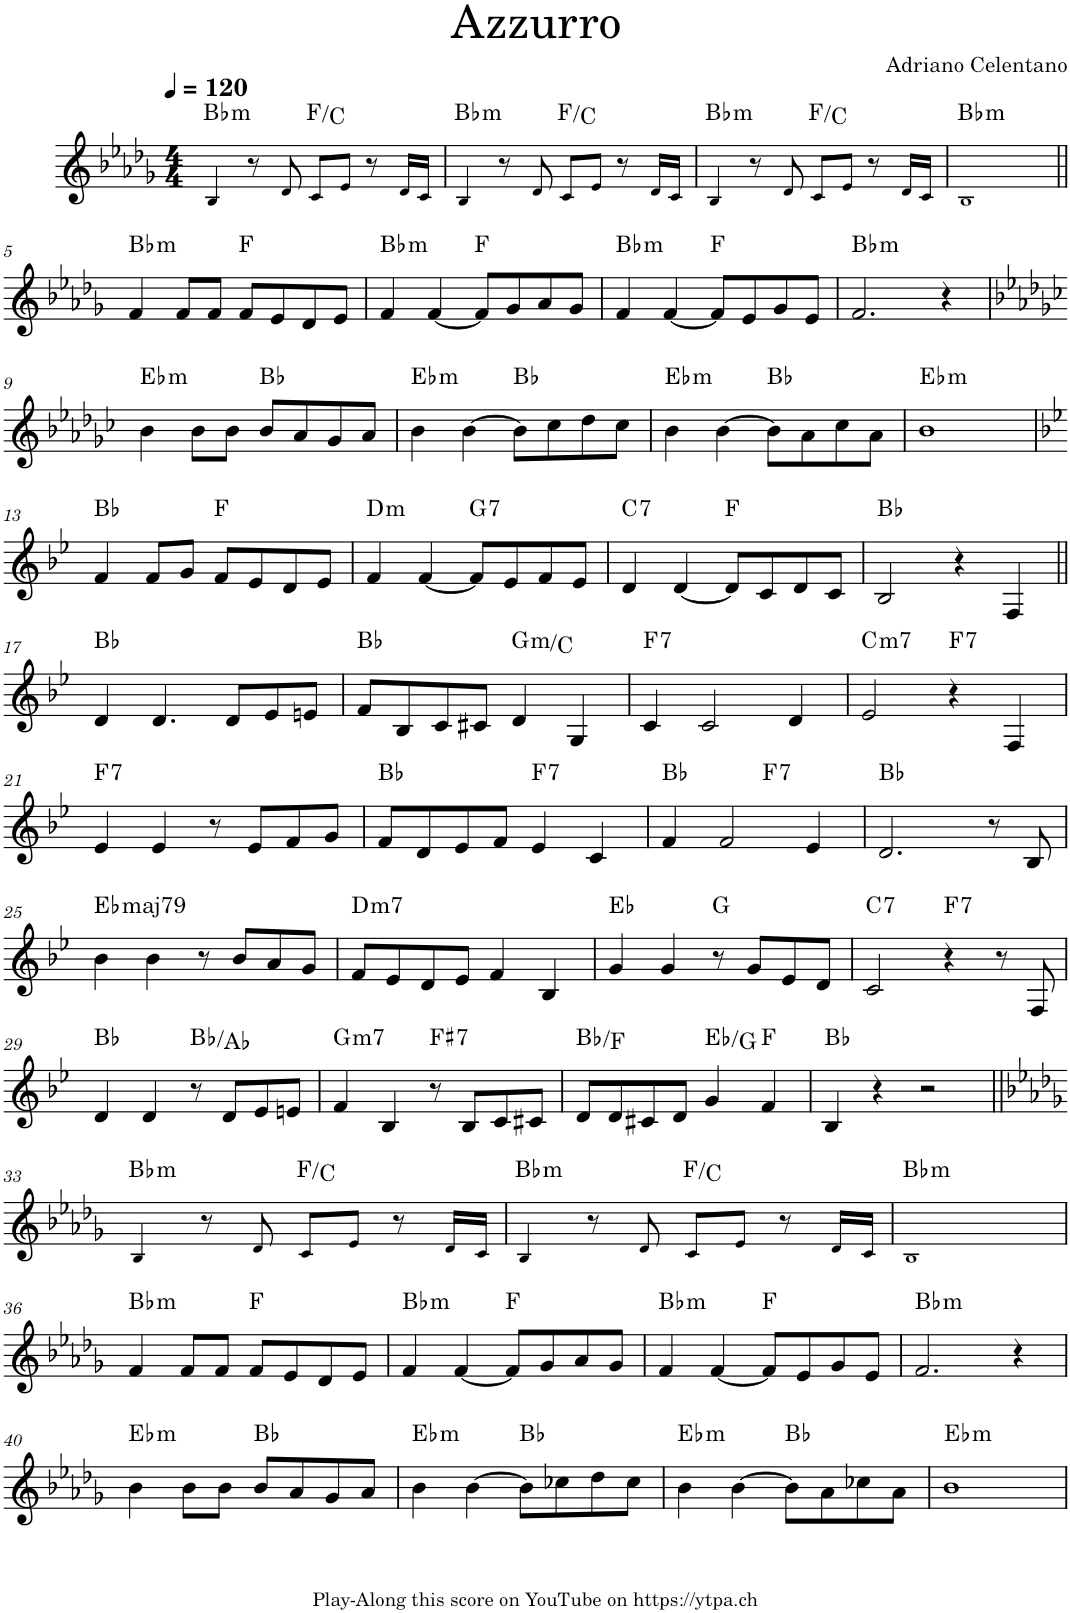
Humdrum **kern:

**kern	**harte
*part1	*part1
*staff1	*
*I"Piano	*
*I'Pno.	*
*clefG2	*
*k[b-e-a-d-g-]	*
*M4/4	*
*MM120	*
=1	=1
!	!LO:H:kt=m
4B-!/	Bb:min
8r	.
8d-!/	.
8c!/L	F:maj/5
8e-!/J	.
8r	.
16d-!/LL	.
16c!/JJ	.
=2	=2
!	!LO:H:kt=m
4B-!/	Bb:min
8r	.
8d-!/	.
8c!/L	F:maj/5
8e-!/J	.
8r	.
16d-!/LL	.
16c!/JJ	.
=3	=3
!	!LO:H:kt=m
4B-!/	Bb:min
8r	.
8d-!/	.
8c!/L	F:maj/5
8e-!/J	.
8r	.
16d-!/LL	.
16c!/JJ	.
=4	=4
!	!LO:H:kt=m
1B-!	Bb:min
!!LO:LB:g=z
=5||	=5||
!	!LO:H:kt=m
4f/	Bb:min
8f/L	.
8f/J	.
8f/L	F:maj
8e-/	.
8d-/	.
8e-/J	.
=6	=6
!	!LO:H:kt=m
4f/	Bb:min
[4f/	.
8f/L]	F:maj
8g-/	.
8a-/	.
8g-/J	.
=7	=7
!	!LO:H:kt=m
4f/	Bb:min
[4f/	.
8f/L]	F:maj
8e-/	.
8g-/	.
8e-/J	.
=8	=8
!	!LO:H:kt=m
2.f/	Bb:min
4r	.
!!LO:LB:g=z
=9	=9
*k[b-e-a-d-g-c-]	*
!	!LO:H:kt=m
4b-\	Eb:min
8b-\L	.
8b-\J	.
8b-/L	Bb:maj
8a-/	.
8g-/	.
8a-/J	.
=10	=10
!	!LO:H:kt=m
4b-\	Eb:min
[4b-\	.
8b-\L]	Bb:maj
8cc-\	.
8dd-\	.
8cc-\J	.
=11	=11
!	!LO:H:kt=m
4b-\	Eb:min
[4b-\	.
8b-\L]	Bb:maj
8a-\	.
8cc-\	.
8a-\J	.
=12	=12
!	!LO:H:kt=m
1b-	Eb:min
!!LO:LB:g=z
=13	=13
*k[b-e-]	*
4f/	Bb:maj
8f/L	.
8g/J	.
8f/L	F:maj
8e-/	.
8d/	.
8e-/J	.
=14	=14
!	!LO:H:kt=m
4f/	D:min
[4f/	.
!	!LO:H:kt=7
8f/L]	G:7
8e-/	.
8f/	.
8e-/J	.
=15	=15
!	!LO:H:kt=7
4d/	C:7
[4d/	.
8d/L]	F:maj
8c/	.
8d/	.
8c/J	.
=16	=16
2B-/	Bb:maj
4r	.
4F/	.
!!LO:LB:g=z
=17||	=17||
4d/	Bb:maj
4.d/	.
8d/L	.
8e-/	.
8en/J	.
=18	=18
8f/L	Bb:maj
8B-/	.
8c/	.
8c#X/J	.
!	!LO:H:kt=m
4d/	G:min/4
4G/	.
=19	=19
!	!LO:H:kt=7
4c/	F:7
2c/	.
4d/	.
=20	=20
!	!LO:H:kt=m7
2e-/	C:min7
!	!LO:H:kt=7
4r	F:7
4F/	.
!!LO:LB:g=z
=21	=21
!	!LO:H:kt=7
4e-/	F:7
4e-/	.
8r	.
8e-/L	.
8f/	.
8g/J	.
=22	=22
8f/L	Bb:maj
8d/	.
8e-/	.
8f/J	.
!	!LO:H:kt=7
4e-/	F:7
4c/	.
=23	=23
*^	*
4f/	2ryy	Bb:maj
2f/	.	.
!	!	!LO:H:kt=7
.	2ryy	F:7
4e-/	.	.
*v	*v	*
=24	=24
2.d/	Bb:maj
8r	.
8B-/	.
!!LO:LB:g=z
=25	=25
!	!LO:H:kt=maj79
4b-\	Eb:maj
4b-\	.
8r	.
8b-/L	.
8a/	.
8g/J	.
=26	=26
!	!LO:H:kt=m7
8f/L	D:min7
8e-/	.
8d/	.
8e-/J	.
4f/	.
4B-/	.
=27	=27
4g/	Eb:maj
4g/	.
8r	G:maj
8g/L	.
8e-/	.
8d/J	.
=28	=28
!	!LO:H:kt=7
2c/	C:7
!	!LO:H:kt=7
4r	F:7
8r	.
8F/	.
!!LO:LB:g=z
=29	=29
4d/	Bb:maj
4d/	.
8r	Bb:maj/b7
8d/L	.
8e-/	.
8en/J	.
=30	=30
!	!LO:H:kt=m7
4f/	G:min7
4B-/	.
!	!LO:H:kt=7
8r	F#:7
8B-/L	.
8c/	.
8c#X/J	.
=31	=31
8d/L	Bb:maj/5
8d/	.
8c#X/	.
8d/J	.
4g/	Eb:maj/3
4f/	F:maj
=32	=32
4B-/	Bb:maj
4r	.
2r	.
!!LO:LB:g=z
=33||	=33||
*k[b-e-a-d-g-]	*
!	!LO:H:kt=m
4B-!/	Bb:min
8r	.
8d-!/	.
8c!/L	F:maj/5
8e-!/J	.
8r	.
16d-!/LL	.
16c!/JJ	.
=34	=34
!	!LO:H:kt=m
4B-!/	Bb:min
8r	.
8d-!/	.
8c!/L	F:maj/5
8e-!/J	.
8r	.
16d-!/LL	.
16c!/JJ	.
=35	=35
!	!LO:H:kt=m
1B-!	Bb:min
!!LO:LB:g=z
=36	=36
!	!LO:H:kt=m
4f/	Bb:min
8f/L	.
8f/J	.
8f/L	F:maj
8e-/	.
8d-/	.
8e-/J	.
=37	=37
!	!LO:H:kt=m
4f/	Bb:min
[4f/	.
8f/L]	F:maj
8g-/	.
8a-/	.
8g-/J	.
=38	=38
!	!LO:H:kt=m
4f/	Bb:min
[4f/	.
8f/L]	F:maj
8e-/	.
8g-/	.
8e-/J	.
=39	=39
!	!LO:H:kt=m
2.f/	Bb:min
4r	.
!!LO:LB:g=z
=40	=40
!	!LO:H:kt=m
4b-\	Eb:min
8b-\L	.
8b-\J	.
8b-/L	Bb:maj
8a-/	.
8g-/	.
8a-/J	.
=41	=41
!	!LO:H:kt=m
4b-\	Eb:min
[4b-\	.
8b-\L]	Bb:maj
8cc-X\	.
8dd-\	.
8cc-\J	.
=42	=42
!	!LO:H:kt=m
4b-\	Eb:min
[4b-\	.
8b-\L]	Bb:maj
8a-\	.
8cc-X\	.
8a-\J	.
=43	=43
!	!LO:H:kt=m
1b-	Eb:min
=	=
*-	*-
